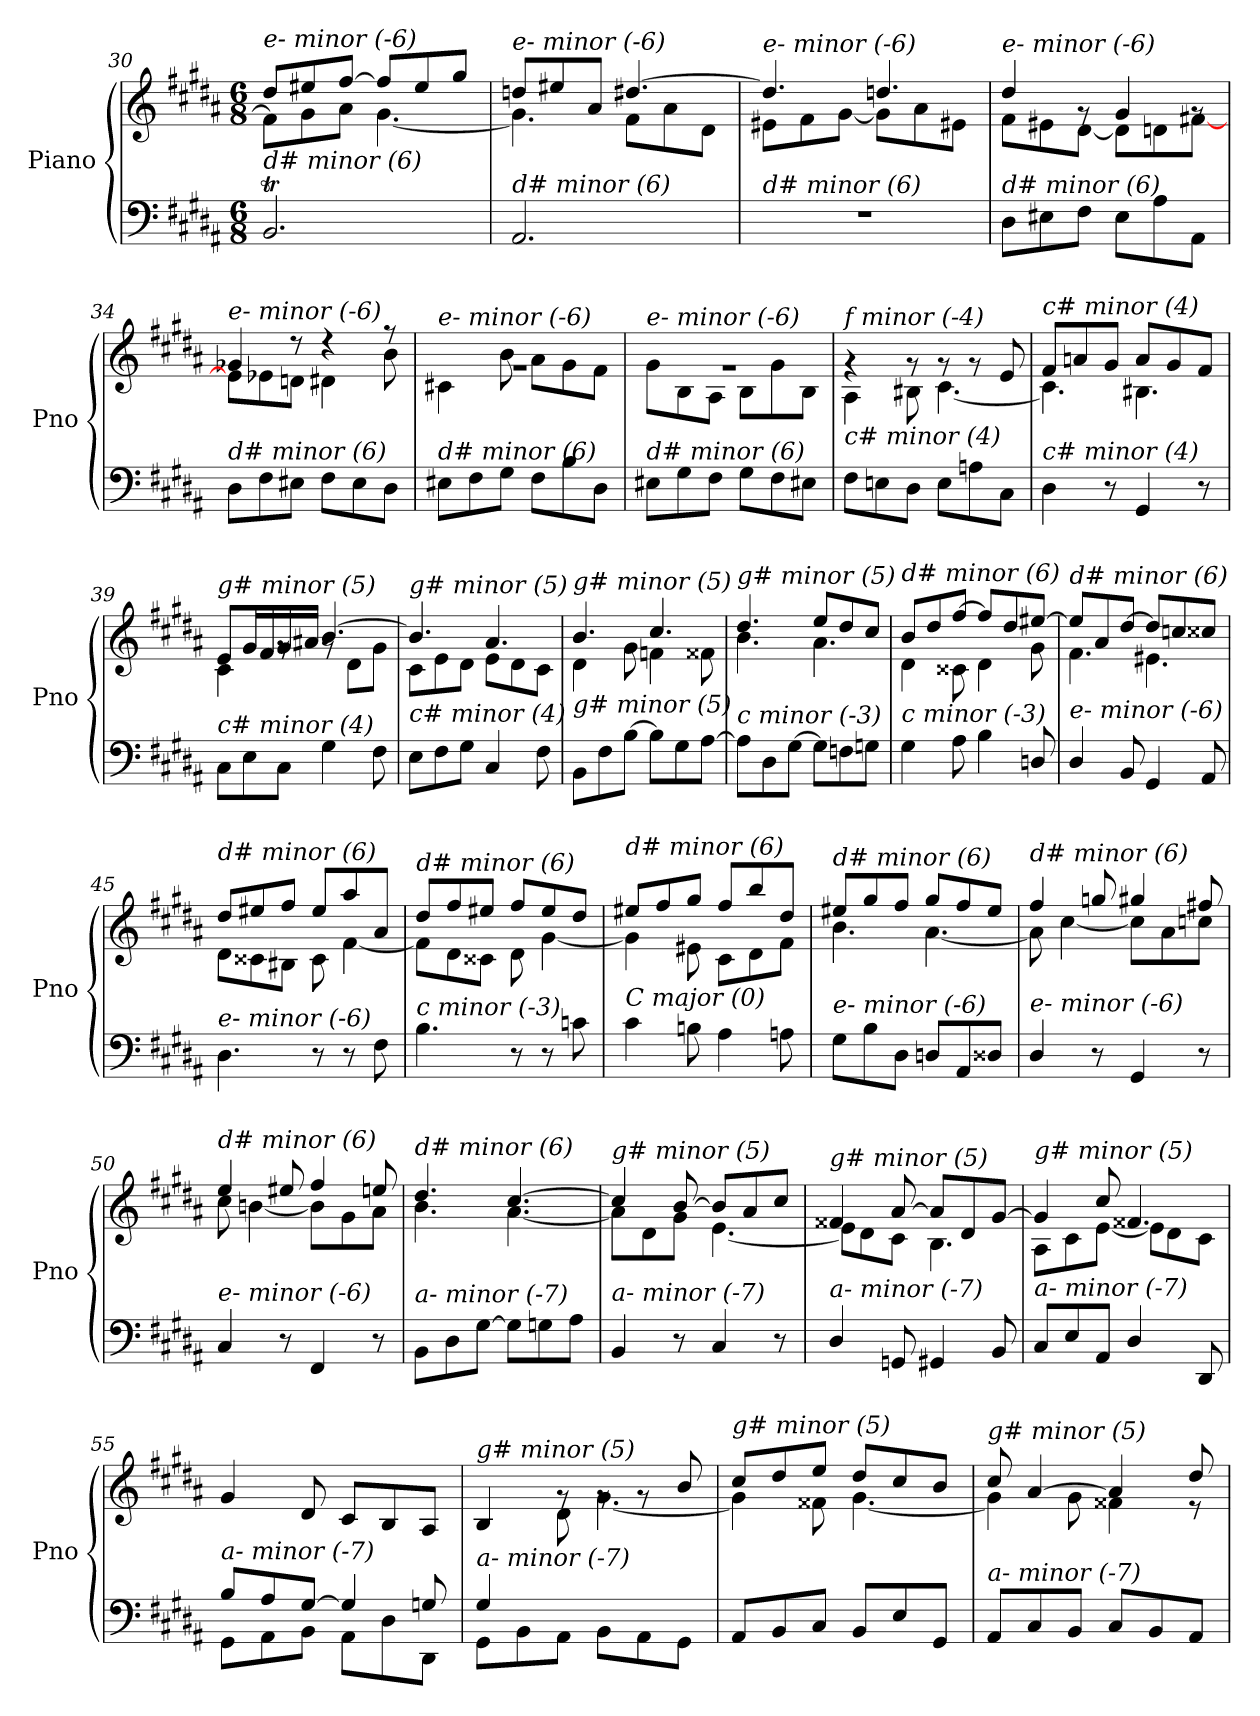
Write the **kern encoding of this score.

**kern	**kern
*part1	*part1
*staff2	*staff1
*I"Piano	*
*I'Pno	*
*clefF4	*clefG2
*k[f#c#g#d#a#]	*k[f#c#g#d#a#]
*M6/8	*M6/8
=30	=30
*	*^
!	!LO:TX:i:t=e- minor (-6)	!
!LO:TX:i:t=d# minor (6)	!	!
2.BBT/	8dd#/L	8f#\L]
.	8ee#X/	8g#\
.	[8ff#/J	8a#\J
.	8ff#/L]	[4.g#\
.	8ee#/	.
.	8gg#/J	.
=31	=31	=31
!	!LO:TX:i:t=e- minor (-6)	!
!LO:TX:i:t=d# minor (6)	!	!
2.AA#/	8ddni/L	4.g#\]
.	8ee#X/	.
.	8a#/J	.
.	[4.dd#/	8f#\L
.	.	8a#\
.	.	8d#\J
=32	=32	=32
!	!LO:TX:i:t=e- minor (-6)	!
!LO:TX:i:t=d# minor (6)	!	!
2.r	4.dd#/]	8e#X\L
.	.	8f#\
.	.	[8g#\J
.	4.ddni/	8g#\L]
.	.	8a#\
.	.	8e#X\J
=33	=33	=33
!	!LO:TX:i:t=e- minor (-6)	!
!LO:TX:i:t=d# minor (6)	!	!
8D#\L	4dd#/	8f#\L
8E#X\	.	8e#Xj\
8F#\J	8rg	[8d#\J
8E#\L	4g#/	8d#\L]
8A#\	.	8dni\
8AA#\J	8rg	[8f#Xi\J
!!LO:LB:g=z	!!
=34	=34	=34
!	!LO:TX:i:t=e- minor (-6)	!
!LO:TX:i:t=d# minor (6)	!	!
8D#\L	4g-XZ/	8e#\L]
8F#\	.	8e-XZ\
8E#X\J	8r	8dni\J
8F#\L	4r	4d#\
8E#\	.	.
8D#\J	8r	8b\
=35	=35	=35
!	!LO:TX:i:t=e- minor (-6)	!
!LO:TX:i:t=d# minor (6)	!	!
8E#X\L	2.rg	4c#X\
8F#\	.	.
8G#\J	.	8b\
8F#\L	.	8a#\L
8B\	.	8g#\
8D#\J	.	8f#\J
=36	=36	=36
!	!LO:TX:i:t=e- minor (-6)	!
!LO:TX:i:t=d# minor (6)	!	!
8E#X\L	2.rg	8g#\L
8G#\	.	8B\
8F#\J	.	8A#\J
8G#\L	.	8B\L
8F#\	.	8g#\
8E#X\J	.	8B\J
=37	=37	=37
!	!LO:TX:i:t=f minor (-4)	!
!LO:TX:i:t=c# minor (4)	!	!
8F#\L	4rg	4A#\
8En\	.	.
8D#\J	8rg	8B#Xj\
8E\L	8rg	[4.c#\
8An\	8rg	.
8C#\J	8e/	.
=38	=38	=38
!	!LO:TX:i:t=c# minor (4)	!
!LO:TX:i:t=c# minor (4)	!	!
4D#\	8f#/L	4.c#\]
.	8an/	.
8r	8g#/J	.
4GG#/	8a/L	4.B#X\
.	8g#/	.
8r	8f#/J	.
=39	=39	=39
!	!LO:TX:i:t=g# minor (5)	!
!LO:TX:i:t=c# minor (4)	!	!
8C#\L	8e/L	4c#\
8E\	16g#/L	.
.	16f#/	.
8C#\J	16g#/	8rg
.	16a#X/JJ	.
4G#\	[4.b/	8rg
.	.	8d#\L
8F#\	.	8g#\J
!!LO:LB:g=z	!!
=40	=40	=40
!	!LO:TX:i:t=g# minor (5)	!
!LO:TX:i:t=c# minor (4)	!	!
8E\L	4.b/]	8c#\L
8F#\	.	8e\
8G#\J	.	8d#\J
4C#/	4.a#/	8e\L
.	.	8d#\
8F#\	.	8c#\J
=41	=41	=41
!	!LO:TX:i:t=g# minor (5)	!
!LO:TX:i:t=g# minor (5)	!	!
8BB\L	4.b/	4d#\
8F#\	.	.
[8B\J	.	8g#\
8B\L]	4.cc#/	4fni\
8G#\	.	.
[8A#\J	.	8f##X\
=42	=42	=42
!	!LO:TX:i:t=g# minor (5)	!
!LO:TX:i:t=c minor (-3)	!	!
8A#\L]	4.dd#/	4.b\
8D#\	.	.
[8G#\J	.	.
8G#\L]	8ee/L	4.a#\
8Fni\	8dd#/	.
8Gni\J	8cc#/J	.
=43	=43	=43
!	!LO:TX:i:t=d# minor (6)	!
!LO:TX:i:t=c minor (-3)	!	!
4G#\	8b/L	4d#\
.	8dd#/	.
8A#\	[8ff#/J	8c##X\
4B\	8ff#/L]	4d#\
.	8dd#/	.
8Dni/	[8ee#X/J	8g#\
=44	=44	=44
!	!LO:TX:i:t=d# minor (6)	!
!LO:TX:i:t=e- minor (-6)	!	!
4D#/	8ee#/L]	4.f#\
.	8a#/	.
8BB/	[8dd#/J	.
4GG#/	8dd#/L]	4.e#X\
.	8ccni/	.
8AA#/	8cc##X/J	.
!!LO:LB:g=z	!!
=45	=45	=45
!	!LO:TX:i:t=d# minor (6)	!
!LO:TX:i:t=e- minor (-6)	!	!
4.D#\	8dd#/L	8d#\L
.	8ee#X/	8c##X\
.	8ff#/J	8B#X\J
8r	8ee#/L	8c##\
8r	8aa#/	[4f#\
8F#\	8a#/J	.
=46	=46	=46
!	!LO:TX:i:t=d# minor (6)	!
!LO:TX:i:t=c minor (-3)	!	!
4.B\	8dd#/L	8f#\L]
.	8ff#/	8d#\
.	8ee#X/J	8c##X\J
8r	8ff#/L	8d#\
8r	8ee#/	[4g#\
8cni\	8dd#/J	.
=47	=47	=47
!	!LO:TX:i:t=d# minor (6)	!
!LO:TX:i:t=C major (0)	!	!
4c#\	8ee#X/L	4g#\]
.	8ff#/	.
8Bn\	8gg#/J	8e#X\
4A#\	8ff#/L	8c#\L
.	8bb/	8d#\
8An\	8dd#/J	8f#\J
=48	=48	=48
!	!LO:TX:i:t=d# minor (6)	!
!LO:TX:i:t=e- minor (-6)	!	!
8G#\L	8ee#X/L	4.b\
8B\	8gg#/	.
8D#\J	8ff#/J	.
8Dni/L	8gg#/L	[4.a#\
8AA#/	8ff#/	.
8D##i/J	8ee#/J	.
=49	=49	=49
!	!LO:TX:i:t=d# minor (6)	!
!LO:TX:i:t=e- minor (-6)	!	!
4D#/	4ff#/	8a#\]
.	.	[4cc#\
8r	8ggni/	.
4GG#/	4gg#/	8cc#\L]
.	.	8a#\
8r	8ff#X/	8ccni\J
!!LO:LB:g=z	!!
=50	=50	=50
!	!LO:TX:i:t=d# minor (6)	!
!LO:TX:i:t=e- minor (-6)	!	!
4C#/	4ee/	8cc#\
.	.	[4bn\
8r	8ee#X/	.
4FF#/	4ff#/	8b\L]
.	.	8g#\
8r	8een/	8a#\J
=51	=51	=51
!	!LO:TX:i:t=d# minor (6)	!
!LO:TX:i:t=a- minor (-7)	!	!
8BB\L	4.dd#/	4.b\
8D#\	.	.
[8G#\J	.	.
8G#\L]	[4.cc#/	[4.a#\
8Gni\	.	.
8A#\J	.	.
=52	=52	=52
!	!LO:TX:i:t=g# minor (5)	!
!LO:TX:i:t=a- minor (-7)	!	!
4BB/	4cc#/]	8a#\L]
.	.	8d#\
8r	[8b/	8g#\J
4C#/	8b/L]	[4.e\
.	8a#/	.
8r	8cc#/J	.
=53	=53	=53
!	!LO:TX:i:t=g# minor (5)	!
!LO:TX:i:t=a- minor (-7)	!	!
4D#/	4f##X/	8e\L]
.	.	8d#\
8GGni/	[8a#/	8c#\J
4GG#/	8a#/L]	4.B\
.	8d#/	.
8BB/	[8g#/J	.
=54	=54	=54
!	!LO:TX:i:t=g# minor (5)	!
!LO:TX:i:t=a- minor (-7)	!	!
8C#/L	4g#/]	8A#\L
8E/	.	8c#\
8AA#/J	8cc#/	[8e\J
4D#/	4.f##X/	8e\L]
.	.	8d#\
8DD#/	.	8c#\J
!!LO:LB:g=z
=55	=55	=55
*^	*	*
!	!	!LO:TX:i:t=g# minor (5)	!
!LO:TX:i:t=a- minor (-7)	!	!	!
*	*	*v	*v
8B/L	8GG#\L	4g#/
8A#/	8AA#\	.
[8G#/J	8BB\J	8d#/
4G#/]	8AA#\L	8c#/L
.	8D#\	8B/
8Gni/	8DD#\J	8A#/J
=56	=56	=56
*	*	*^
!	!	!LO:TX:i:t=g# minor (5)	!
!LO:TX:i:t=a- minor (-7)	!	!	!
4G#/	8GG#\L	4B/	4ryy
.	8BB\	.	.
2ryy	8AA#\J	8rg	8d#\
.	8BB\L	8rg	[4.g#\
.	8AA#\	8rg	.
.	8GG#\J	8b/	.
=57	=57	=57	=57
!	!	!LO:TX:i:t=g# minor (5)	!
!LO:TX:i:t=a- minor (-7)	!	!	!
*v	*v	*	*
8AA#/L	8cc#/L	4g#\]
8BB/	8dd#/	.
8C#/J	8ee/J	8f##X\
8BB/L	8dd#/L	[4.g#\
8E/	8cc#/	.
8GG#/J	8b/J	.
=58	=58	=58
!	!LO:TX:i:t=g# minor (5)	!
!LO:TX:i:t=a- minor (-7)	!	!
8AA#/L	8cc#/	4g#\]
8C#/	[4a#/	.
8BB/J	.	8g#\
8C#/L	4a#/]	4f##X\
8BB/	.	.
8AA#/J	8dd#/	8r
*	*v	*v
=	=
*-	*-
